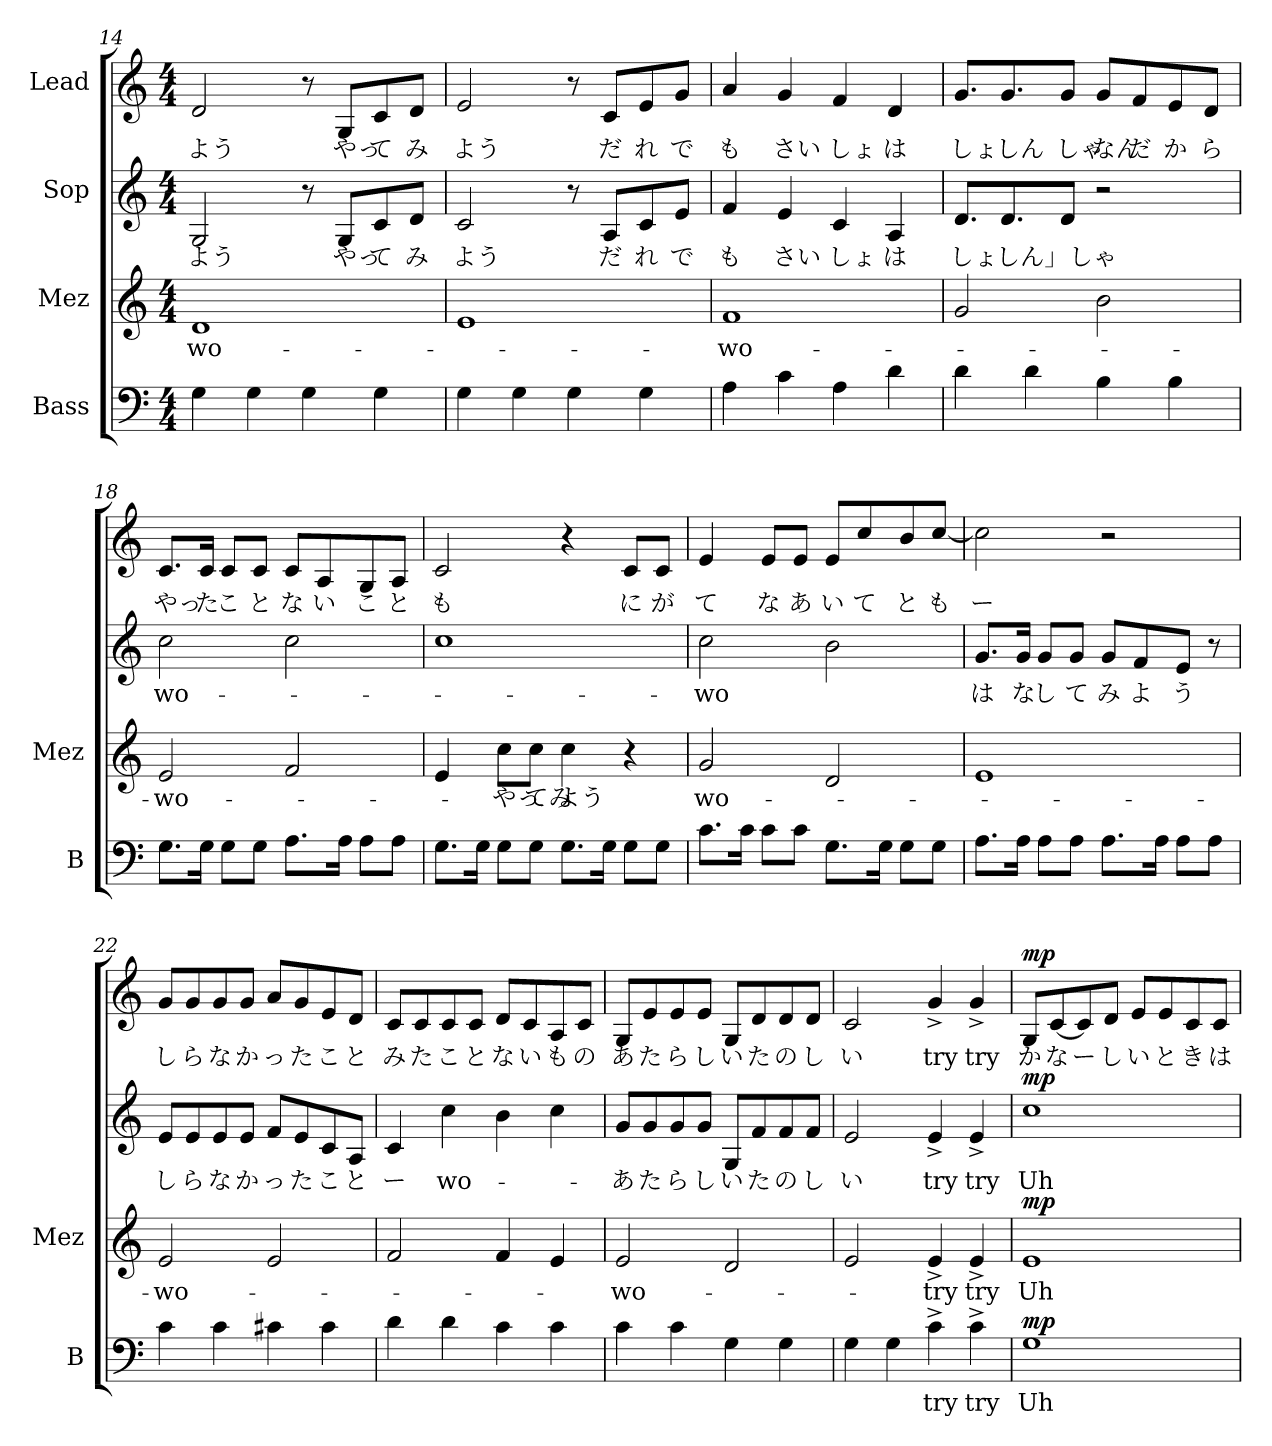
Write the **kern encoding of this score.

**kern	**text	**dynam	**kern	**text	**dynam	**kern	**text	**dynam	**kern	**text	**dynam
*part4	*part4	*part4	*part3	*part3	*part3	*part2	*part2	*part2	*part1	*part1	*part1
*staff4	*staff4	*staff4	*staff3	*staff3	*staff3	*staff2	*staff2	*staff2	*staff1	*staff1	*staff1
*I"Bass	*	*	*I"Mez	*	*	*I"Sop	*	*	*I"Lead	*	*
*I'B	*	*	*I'Mez	*	*	*	*	*	*	*	*
*clefF4	*	*	*clefG2	*	*	*clefG2	*	*	*clefG2	*	*
*k[]	*	*	*k[]	*	*	*k[]	*	*	*k[]	*	*
*M4/4	*	*	*M4/4	*	*	*M4/4	*	*	*M4/4	*	*
=14	=14	=14	=14	=14	=14	=14	=14	=14	=14	=14	=14
4G	.	.	1d	wo-	.	2G	よう	.	2d	よう	.
4G	.	.	.	.	.	.	.	.	.	.	.
4G	.	.	.	.	.	8r	.	.	8r	.	.
.	.	.	.	.	.	8GL	やっ	.	8GL	やっ	.
4G	.	.	.	.	.	8c	て	.	8c	て	.
.	.	.	.	.	.	8dJ	み	.	8dJ	み	.
=15	=15	=15	=15	=15	=15	=15	=15	=15	=15	=15	=15
4G	.	.	1e	.	.	2c	よう	.	2e	よう	.
4G	.	.	.	.	.	.	.	.	.	.	.
4G	.	.	.	.	.	8r	.	.	8r	.	.
.	.	.	.	.	.	8AL	だ	.	8cL	だ	.
4G	.	.	.	.	.	8c	れ	.	8e	れ	.
.	.	.	.	.	.	8eJ	で	.	8gJ	で	.
=16	=16	=16	=16	=16	=16	=16	=16	=16	=16	=16	=16
4A	.	.	1f	-wo-	.	4f	も	.	4a	も	.
4c	.	.	.	.	.	4e	さい	.	4g	さい	.
4A	.	.	.	.	.	4c	しょ	.	4f	しょ	.
4d	.	.	.	.	.	4A	は	.	4d	は	.
=17	=17	=17	=17	=17	=17	=17	=17	=17	=17	=17	=17
4d	.	.	2g	.	.	8.dL	しょ	.	8.gL	しょ	.
.	.	.	.	.	.	8.d	しん」しゃ	.	8.g	しん	.
4d	.	.	.	.	.	.	.	.	.	.	.
.	.	.	.	.	.	8dJ	.	.	8gJ	しゃ	.
4B	.	.	2b	.	.	2r	.	.	8gL	なん	.
.	.	.	.	.	.	.	.	.	8f	だ	.
4B	.	.	.	.	.	.	.	.	8e	か	.
.	.	.	.	.	.	.	.	.	8dJ	ら	.
=18	=18	=18	=18	=18	=18	=18	=18	=18	=18	=18	=18
8.GL	.	.	2e	wo-	.	2cc	wo-	.	8.cL	やっ	.
16GJk	.	.	.	.	.	.	.	.	16cJk	た	.
8GL	.	.	.	.	.	.	.	.	8cL	こ	.
8GJ	.	.	.	.	.	.	.	.	8cJ	と	.
8.AL	.	.	2f	.	.	2cc	.	.	8cL	な	.
.	.	.	.	.	.	.	.	.	8A	い	.
16AJk	.	.	.	.	.	.	.	.	.	.	.
8AL	.	.	.	.	.	.	.	.	8G	こ	.
8AJ	.	.	.	.	.	.	.	.	8AJ	と	.
=19	=19	=19	=19	=19	=19	=19	=19	=19	=19	=19	=19
8.GL	.	.	4e	.	.	1cc	.	.	2c	も	.
16GJk	.	.	.	.	.	.	.	.	.	.	.
8GL	.	.	8ccL	-やっ	.	.	.	.	.	.	.
8GJ	.	.	8ccJ	てみ	.	.	.	.	.	.	.
8.GL	.	.	4cc	よう	.	.	.	.	4r	.	.
16GJk	.	.	.	.	.	.	.	.	.	.	.
8GL	.	.	4r	.	.	.	.	.	8cL	に	.
8GJ	.	.	.	.	.	.	.	.	8cJ	が	.
=20	=20	=20	=20	=20	=20	=20	=20	=20	=20	=20	=20
8.cL	.	.	2g	wo-	.	2cc	wo	.	4e	て	.
16cJk	.	.	.	.	.	.	.	.	.	.	.
8cL	.	.	.	.	.	.	.	.	8eL	な	.
8cJ	.	.	.	.	.	.	.	.	8eJ	あ	.
8.GL	.	.	2d	.	.	2b	.	.	8eL	い	.
.	.	.	.	.	.	.	.	.	8cc	て	.
16GJk	.	.	.	.	.	.	.	.	.	.	.
8GL	.	.	.	.	.	.	.	.	8b	と	.
8GJ	.	.	.	.	.	.	.	.	[8ccJ	も	.
=21	=21	=21	=21	=21	=21	=21	=21	=21	=21	=21	=21
8.AL	.	.	1e	.	.	8.gL	は	.	2cc]	ー	.
16AJk	.	.	.	.	.	16gJk	な	.	.	.	.
8AL	.	.	.	.	.	8gL	し	.	.	.	.
8AJ	.	.	.	.	.	8gJ	て	.	.	.	.
8.AL	.	.	.	.	.	8gL	み	.	2r	.	.
.	.	.	.	.	.	8f	よ	.	.	.	.
16AJk	.	.	.	.	.	.	.	.	.	.	.
8AL	.	.	.	.	.	8eJ	う	.	.	.	.
8AJ	.	.	.	.	.	8r	.	.	.	.	.
=22	=22	=22	=22	=22	=22	=22	=22	=22	=22	=22	=22
4c	.	.	2e	wo-	.	8eL	し	.	8gL	し	.
.	.	.	.	.	.	8e	ら	.	8g	ら	.
4c	.	.	.	.	.	8e	な	.	8g	な	.
.	.	.	.	.	.	8eJ	か	.	8gJ	か	.
4c#X	.	.	2e	.	.	8fL	っ	.	8aL	っ	.
.	.	.	.	.	.	8e	た	.	8g	た	.
4c#	.	.	.	.	.	8c	こ	.	8e	こ	.
.	.	.	.	.	.	8AJ	と	.	8dJ	と	.
=23	=23	=23	=23	=23	=23	=23	=23	=23	=23	=23	=23
4d	.	.	2f	.	.	4c	ー	.	8cL	み	.
.	.	.	.	.	.	.	.	.	8c	た	.
4d	.	.	.	.	.	4cc	wo-	.	8c	こ	.
.	.	.	.	.	.	.	.	.	8cJ	と	.
4c	.	.	4f	.	.	4b	.	.	8dL	な	.
.	.	.	.	.	.	.	.	.	8c	い	.
4c	.	.	4e	.	.	4cc	.	.	8A	も	.
.	.	.	.	.	.	.	.	.	8cJ	の	.
=24	=24	=24	=24	=24	=24	=24	=24	=24	=24	=24	=24
4c	.	.	2e	-wo-	.	8gL	-あ	.	8GL	あ	.
.	.	.	.	.	.	8g	た	.	8e	た	.
4c	.	.	.	.	.	8g	ら	.	8e	ら	.
.	.	.	.	.	.	8gJ	し	.	8eJ	し	.
4G	.	.	2d	.	.	8GL	い	.	8GL	い	.
.	.	.	.	.	.	8f	た	.	8d	た	.
4G	.	.	.	.	.	8f	の	.	8d	の	.
.	.	.	.	.	.	8fJ	し	.	8dJ	し	.
=25	=25	=25	=25	=25	=25	=25	=25	=25	=25	=25	=25
4G	.	.	2e	.	.	2e	い	.	2c	い	.
4G	.	.	.	.	.	.	.	.	.	.	.
4c^	try	.	4e^	-try	.	4e^	try	.	4g^	try	.
4c^	try	.	4e^	try	.	4e^	try	.	4g^	try	.
=26	=26	=26	=26	=26	=26	=26	=26	=26	=26	=26	=26
!	!	!LO:DY:a	!	!	!LO:DY:a	!	!	!LO:DY:a	!	!	!LO:DY:a
1G	Uh-	mp	1e	Uh-	mp	1cc	Uh-	mp	8GL	か	mp
.	.	.	.	.	.	.	.	.	[8c	な	.
.	.	.	.	.	.	.	.	.	8c]	ー	.
.	.	.	.	.	.	.	.	.	8dJ	し	.
.	.	.	.	.	.	.	.	.	8eL	い	.
.	.	.	.	.	.	.	.	.	8e	と	.
.	.	.	.	.	.	.	.	.	8c	き	.
.	.	.	.	.	.	.	.	.	8cJ	は	.
=	=	=	=	=	=	=	=	=	=	=	=
*-	*-	*-	*-	*-	*-	*-	*-	*-	*-	*-	*-
